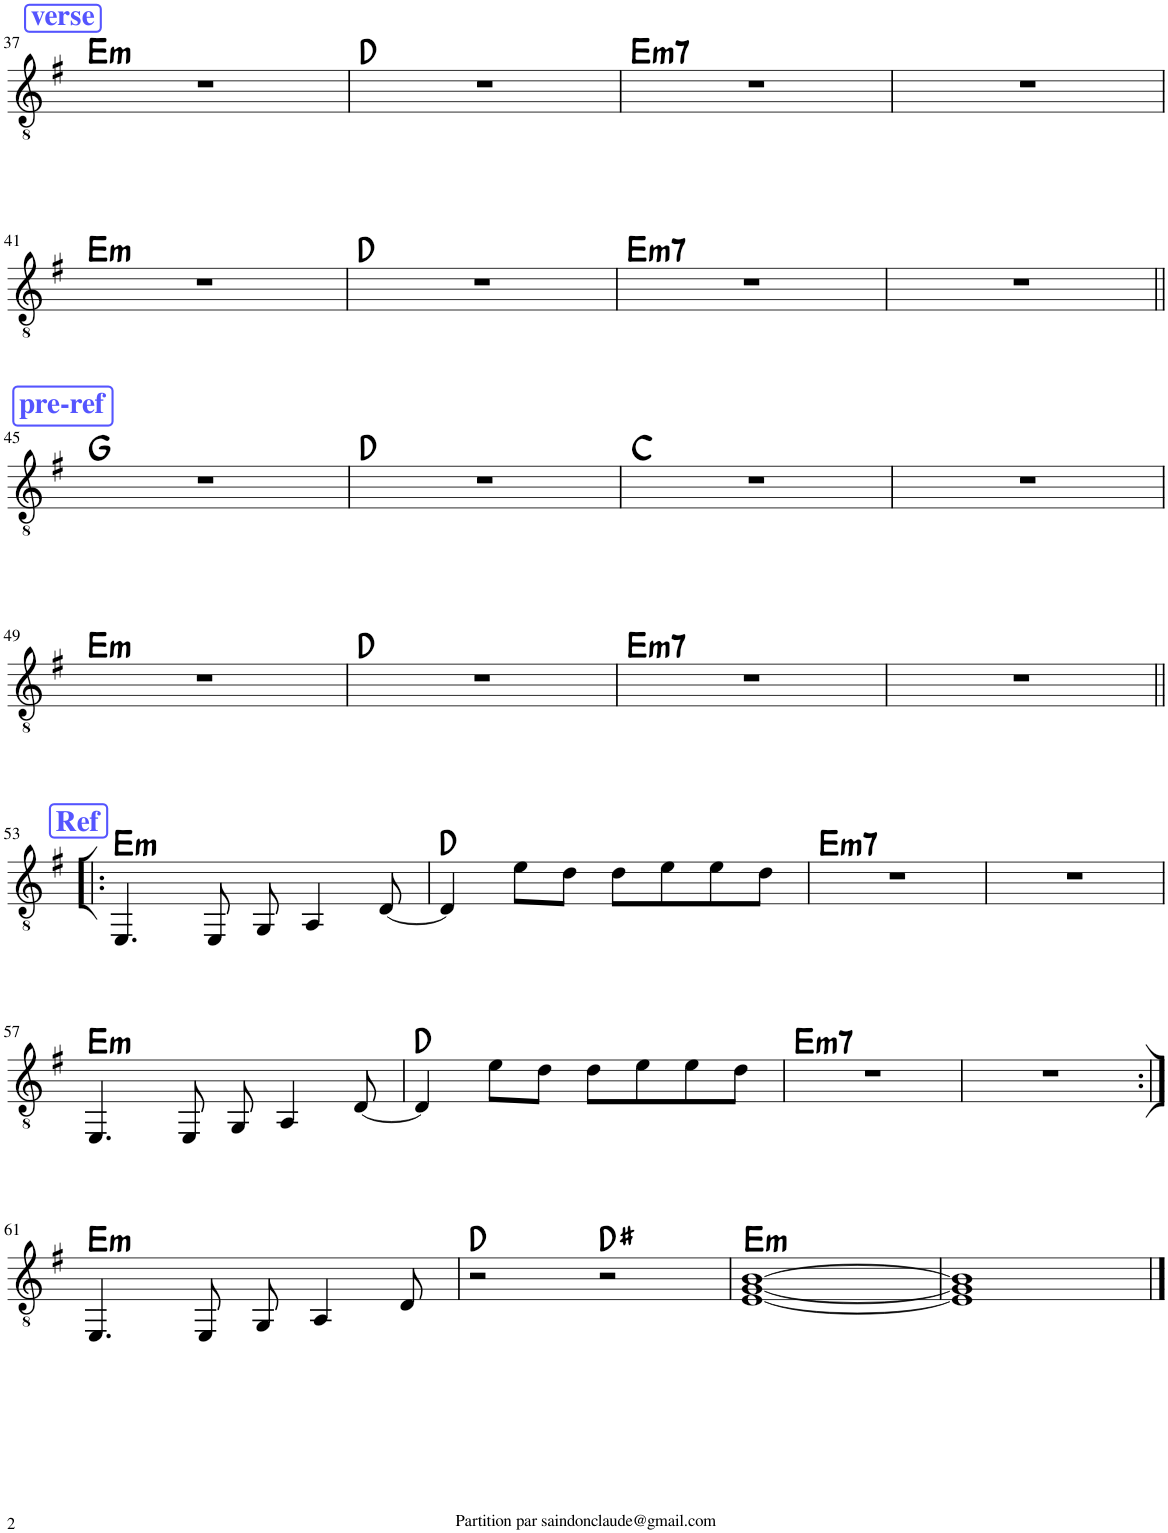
**kern	**harte
*part1	*part1
*staff1	*
*I"Classical Guitar	*
*I'Guit.	*
!!LO:PB:g=z
*clefGv2	*
*k[f#]	*
*M4/4	*
!!LO:REH:place=s1:a:B:cj:color=#5555FF:fs=14:t=verse
=37	=37
!	!LO:H:kt=m
1r	E:min
=38	=38
1r	D:maj
=39	=39
!	!LO:H:kt=m7
1r	E:min7
=40	=40
1r	.
!!LO:LB:g=z
=41	=41
!	!LO:H:kt=m
1r	E:min
=42	=42
1r	D:maj
=43	=43
!	!LO:H:kt=m7
1r	E:min7
=44	=44
1r	.
!!LO:LB:g=z
!!LO:REH:place=s1:a:B:cj:color=#5555FF:fs=14:t=pre-ref
=45||	=45||
1r	G:maj
=46	=46
1r	D:maj
=47	=47
1r	C:maj
=48	=48
1r	.
!!LO:LB:g=z
=49	=49
!	!LO:H:kt=m
1r	E:min
=50	=50
1r	D:maj
=51	=51
!	!LO:H:kt=m7
1r	E:min7
=52	=52
1r	.
!!LO:LB:g=z
!!LO:REH:place=s1:a:B:cj:color=#5555FF:fs=14:t=Ref
=53!|:	=53!|:
!	!LO:H:kt=m
4.EE/	E:min
8EE/	.
8GG/	.
4AA/	.
[8D/	.
=54	=54
4D/]	D:maj
8e\L	.
8d\J	.
8d\L	.
8e\	.
8e\	.
8d\J	.
=55	=55
!	!LO:H:kt=m7
1r	E:min7
=56	=56
1r	.
!!LO:LB:g=z
=57	=57
!	!LO:H:kt=m
4.EE/	E:min
8EE/	.
8GG/	.
4AA/	.
[8D/	.
=58	=58
4D/]	D:maj
8e\L	.
8d\J	.
8d\L	.
8e\	.
8e\	.
8d\J	.
=59	=59
!	!LO:H:kt=m7
1r	E:min7
=60	=60
1r	.
!!LO:LB:g=z
=61:|!	=61:|!
!	!LO:H:kt=m
4.EE/	E:min
8EE/	.
8GG/	.
4AA/	.
8D/	.
=62	=62
2r	D:maj
2r	D#:maj
=63	=63
!	!LO:H:kt=m
[1E [1G [1B	E:min
=64	=64
1E] 1G] 1B]	.
==	==
*-	*-
